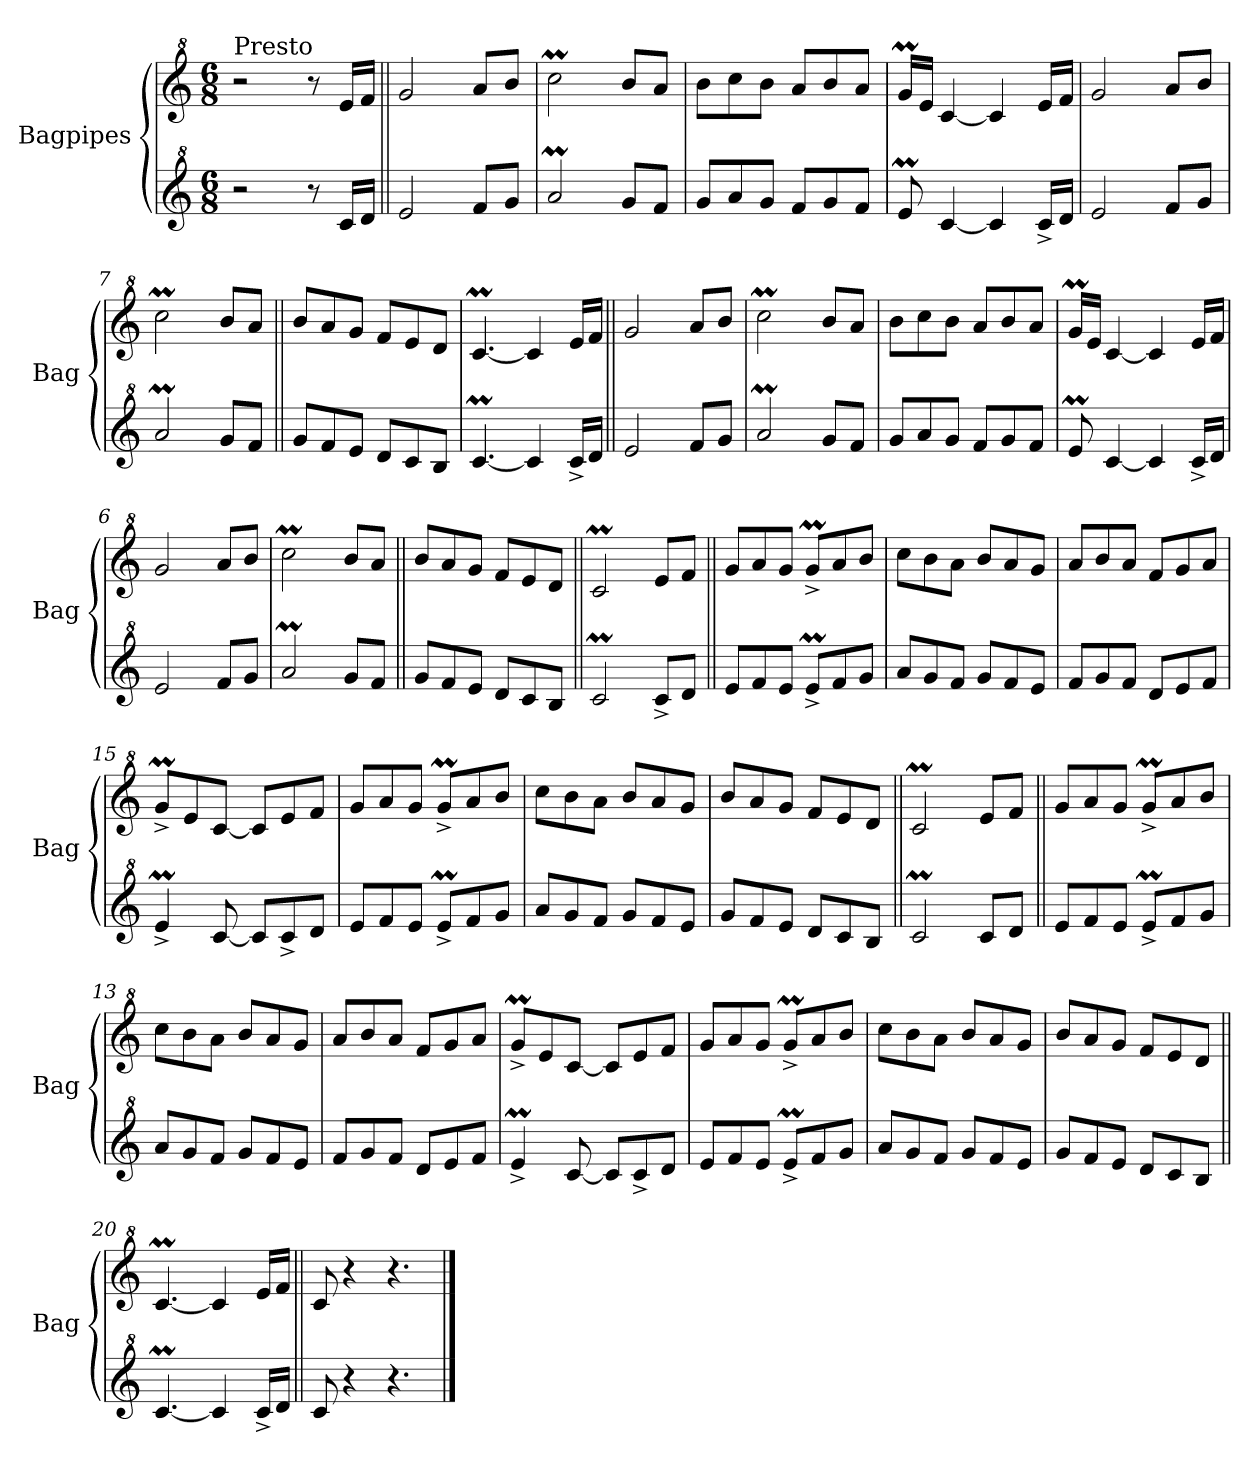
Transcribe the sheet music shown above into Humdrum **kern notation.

**kern	**kern
*part2	*part1
*staff2	*staff1
*I"Bagpipes	*I"Bagpipes
*I'Bag	*I'Bag
*clefG^2	*clefG^2
*k[]	*k[]
*C:	*C:
*M6/8	*M6/8
=1	=1
!	!LO:TX:a:t=Presto
2r	2r
8r	8r
16cc/LL	16ee/LL
16dd/JJ	16ff/JJ
=2||	=2||
2ee/	2gg/
8ff/L	8aa/L
8gg/J	8bb/J
=3	=3
2aaM/	2cccM\
8gg/L	8bb/L
8ff/J	8aa/J
=4	=4
8gg/L	8bb\L
8aa/	8ccc\
8gg/J	8bb\J
8ff/L	8aa/L
8gg/	8bb/
8ff/J	8aa/J
=5	=5
8eem/	16ggM/LL
.	16ee/JJ
[4cc/	[4cc/
4cc/]	4cc/]
16cc^/LL	16ee/LL
16dd/JJ	16ff/JJ
=6	=6
2ee/	2gg/
8ff/L	8aa/L
8gg/J	8bb/J
=7	=7
2aaM/	2cccM\
8gg/L	8bb/L
8ff/J	8aa/J
=8||	=8||
8gg/L	8bb/L
8ff/	8aa/
8ee/J	8gg/J
8dd/L	8ff/L
8cc/	8ee/
8b/J	8dd/J
=9	=9
[4.ccM/	[4.ccM/
4cc/]	4cc/]
16cc^/LL	16ee/LL
16dd/JJ	16ff/JJ
=2||	=2||
2ee/	2gg/
8ff/L	8aa/L
8gg/J	8bb/J
=3	=3
2aaM/	2cccM\
8gg/L	8bb/L
8ff/J	8aa/J
=4	=4
8gg/L	8bb\L
8aa/	8ccc\
8gg/J	8bb\J
8ff/L	8aa/L
8gg/	8bb/
8ff/J	8aa/J
=5	=5
8eem/	16ggM/LL
.	16ee/JJ
[4cc/	[4cc/
4cc/]	4cc/]
16cc^/LL	16ee/LL
16dd/JJ	16ff/JJ
=6	=6
2ee/	2gg/
8ff/L	8aa/L
8gg/J	8bb/J
=7	=7
2aaM/	2cccM\
8gg/L	8bb/L
8ff/J	8aa/J
!!LO:LB:g=z
=10||	=10||
8gg/L	8bb/L
8ff/	8aa/
8ee/J	8gg/J
8dd/L	8ff/L
8cc/	8ee/
8b/J	8dd/J
=11||	=11||
2ccM/	2ccM/
8cc^/L	8ee/L
8dd/J	8ff/J
=12||	=12||
8ee/L	8gg/L
8ff/	8aa/
8ee/J	8gg/J
8eem^/L	8ggM^/L
8ff/	8aa/
8gg/J	8bb/J
=13	=13
8aa/L	8ccc\L
8gg/	8bb\
8ff/J	8aa\J
8gg/L	8bb/L
8ff/	8aa/
8ee/J	8gg/J
=14	=14
8ff/L	8aa/L
8gg/	8bb/
8ff/J	8aa/J
8dd/L	8ff/L
8ee/	8gg/
8ff/J	8aa/J
=15	=15
4eem^/	8ggM^/L
.	8ee/
[8cc/	[8cc/J
8cc/L]	8cc/L]
8cc^/	8ee/
8dd/J	8ff/J
=16	=16
8ee/L	8gg/L
8ff/	8aa/
8ee/J	8gg/J
8eem^/L	8ggM^/L
8ff/	8aa/
8gg/J	8bb/J
!!LO:LB:g=z
=17	=17
8aa/L	8ccc\L
8gg/	8bb\
8ff/J	8aa\J
8gg/L	8bb/L
8ff/	8aa/
8ee/J	8gg/J
=18	=18
8gg/L	8bb/L
8ff/	8aa/
8ee/J	8gg/J
8dd/L	8ff/L
8cc/	8ee/
8b/J	8dd/J
=19||	=19||
2ccM/	2ccM/
8cc/L	8ee/L
8dd/J	8ff/J
=12||	=12||
8ee/L	8gg/L
8ff/	8aa/
8ee/J	8gg/J
8eem^/L	8ggM^/L
8ff/	8aa/
8gg/J	8bb/J
=13	=13
8aa/L	8ccc\L
8gg/	8bb\
8ff/J	8aa\J
8gg/L	8bb/L
8ff/	8aa/
8ee/J	8gg/J
=14	=14
8ff/L	8aa/L
8gg/	8bb/
8ff/J	8aa/J
8dd/L	8ff/L
8ee/	8gg/
8ff/J	8aa/J
=15	=15
4eem^/	8ggM^/L
.	8ee/
[8cc/	[8cc/J
8cc/L]	8cc/L]
8cc^/	8ee/
8dd/J	8ff/J
=16	=16
8ee/L	8gg/L
8ff/	8aa/
8ee/J	8gg/J
8eem^/L	8ggM^/L
8ff/	8aa/
8gg/J	8bb/J
!!LO:LB:g=z
=17	=17
8aa/L	8ccc\L
8gg/	8bb\
8ff/J	8aa\J
8gg/L	8bb/L
8ff/	8aa/
8ee/J	8gg/J
=18	=18
8gg/L	8bb/L
8ff/	8aa/
8ee/J	8gg/J
8dd/L	8ff/L
8cc/	8ee/
8b/J	8dd/J
=20||	=20||
[4.ccM/	[4.ccM/
4cc/]	4cc/]
16cc^/LL	16ee/LL
16dd/JJ	16ff/JJ
=21||	=21||
8cc/	8cc/
4r	4r
4.r	4.r
==	==
*-	*-
